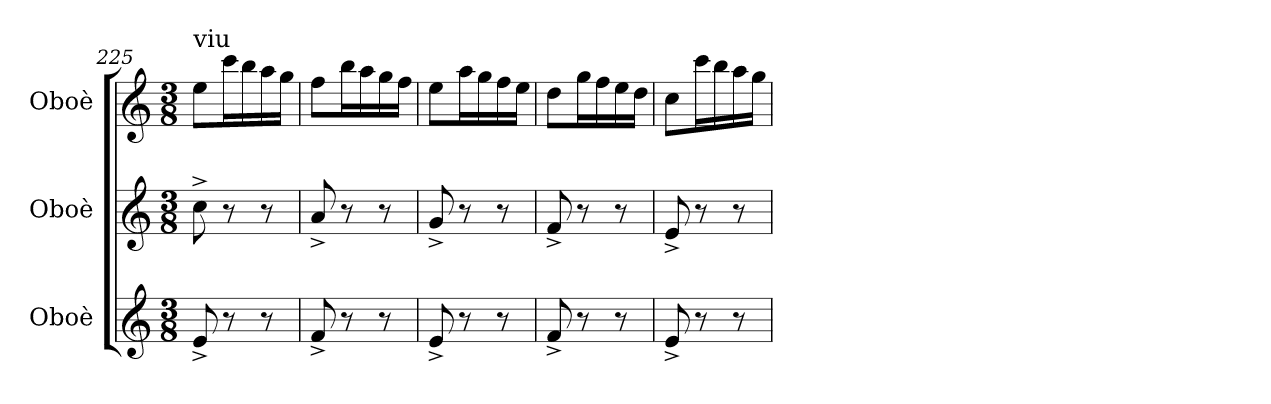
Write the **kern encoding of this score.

**kern	**kern	**kern
*part3	*part2	*part1
*staff3	*staff2	*staff1
*I"Oboè	*I"Oboè	*I"Oboè
*I'Ob.	*I'Ob.	*I'Ob.
*clefG2	*clefG2	*clefG2
*k[]	*k[]	*k[]
*M3/8	*M3/8	*M3/8
=225	=225	=225
!	!	!LO:TX:t=viu
8e^/	8cc^\	8ee\L
8r	8r	16ccc\L
.	.	16bb\
8r	8r	16aa\
.	.	16gg\JJ
=226	=226	=226
8f^/	8a^/	8ff\L
8r	8r	16bb\L
.	.	16aa\
8r	8r	16gg\
.	.	16ff\JJ
=227	=227	=227
8e^/	8g^/	8ee\L
8r	8r	16aa\L
.	.	16gg\
8r	8r	16ff\
.	.	16ee\JJ
=228	=228	=228
8f^/	8f^/	8dd\L
8r	8r	16gg\L
.	.	16ff\
8r	8r	16ee\
.	.	16dd\JJ
!!LO:LB:g=z
=229	=229	=229
8e^/	8e^/	8cc\L
8r	8r	16ccc\L
.	.	16bb\
8r	8r	16aa\
.	.	16gg\JJ
=	=	=
*-	*-	*-
